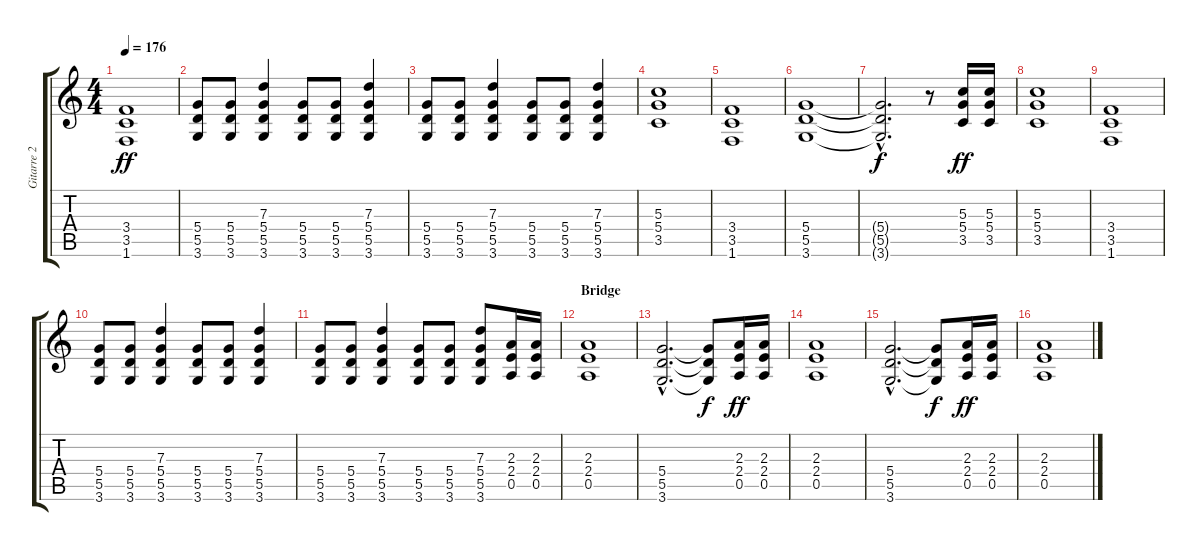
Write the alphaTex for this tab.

\track ("Gitarre 2 - Farin Urlaub" "Gitarre 2 ") {instrument electricguitarclean}
\staff {score tabs}
\tuning (E4 B3 G3 D3 A2 E2) {hide}
\ts (4 4)
\tempo 176
\clef g2
\ks c
(3.4 3.5 1.6).1{dy ff} |
(5.4 5.5 3.6).8 (5.4 5.5 3.6).8 (7.3 5.4 5.5 3.6).4 (5.4 5.5 3.6).8 (5.4 5.5 3.6).8 (7.3 5.4 5.5 3.6).4 |
(5.4 5.5 3.6).8 (5.4 5.5 3.6).8 (7.3 5.4 5.5 3.6).4 (5.4 5.5 3.6).8 (5.4 5.5 3.6).8 (7.3 5.4 5.5 3.6).4 |
(5.3 5.4 3.5).1 |
(3.4 3.5 1.6).1 |
(5.4 5.5 3.6).1 |
(5.4{hac t} 5.5{hac t} 3.6{hac t}).2{d dy f} r.8 (5.3 5.4 3.5).16{dy ff} (5.3 5.4 3.5).16 |
(5.3 5.4 3.5).1 |
(3.4 3.5 1.6).1 |
(5.4 5.5 3.6).8 (5.4 5.5 3.6).8 (7.3 5.4 5.5 3.6).4 (5.4 5.5 3.6).8 (5.4 5.5 3.6).8 (7.3 5.4 5.5 3.6).4 |
(5.4 5.5 3.6).8 (5.4 5.5 3.6).8 (7.3 5.4 5.5 3.6).4 (5.4 5.5 3.6).8 (5.4 5.5 3.6).8 (7.3 5.4 5.5 3.6).8 (2.3 2.4 0.5).16 (2.3 2.4 0.5).16 |
\section ("" "Bridge")
(2.3 2.4 0.5).1 |
(5.4{hac} 5.5{hac} 3.6{hac}).2{d} (5.4{t} 5.5{t} 3.6{t}).8{dy f} (2.3 2.4 0.5).16{dy ff} (2.3 2.4 0.5).16 |
(2.3 2.4 0.5).1 |
(5.4{hac} 5.5{hac} 3.6{hac}).2{d} (5.4{t} 5.5{t} 3.6{t}).8{dy f} (2.3 2.4 0.5).16{dy ff} (2.3 2.4 0.5).16 |
(2.3 2.4 0.5).1
